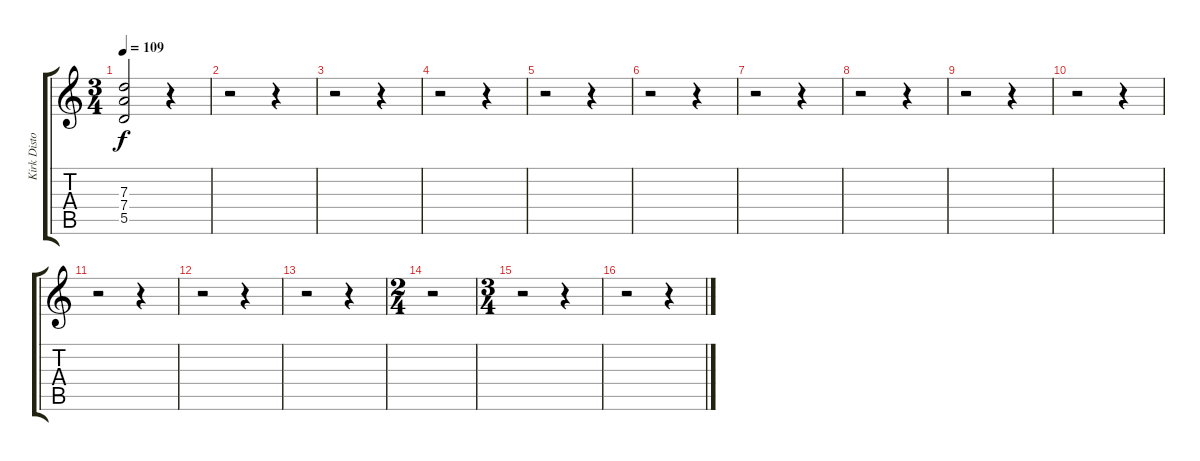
\track ("Kirk Distortion" "Kirk Disto") {instrument distortionguitar}
\staff {score tabs}
\tuning (E4 B3 G3 D3 A2 E2) {hide}
\ts (3 4)
\tempo 109
\clef g2
\ks c
(7.3{t} 7.4{t} 5.5{t}).2{dy f} r.4 |
r.2 r.4 |
r.2 r.4 |
r.2 r.4 |
r.2 r.4 |
r.2 r.4 |
r.2 r.4 |
r.2 r.4 |
r.2 r.4 |
r.2 r.4 |
r.2 r.4 |
r.2 r.4 |
r.2 r.4 |
\ts (2 4)
r.2 |
\ts (3 4)
r.2 r.4 |
r.2 r.4
